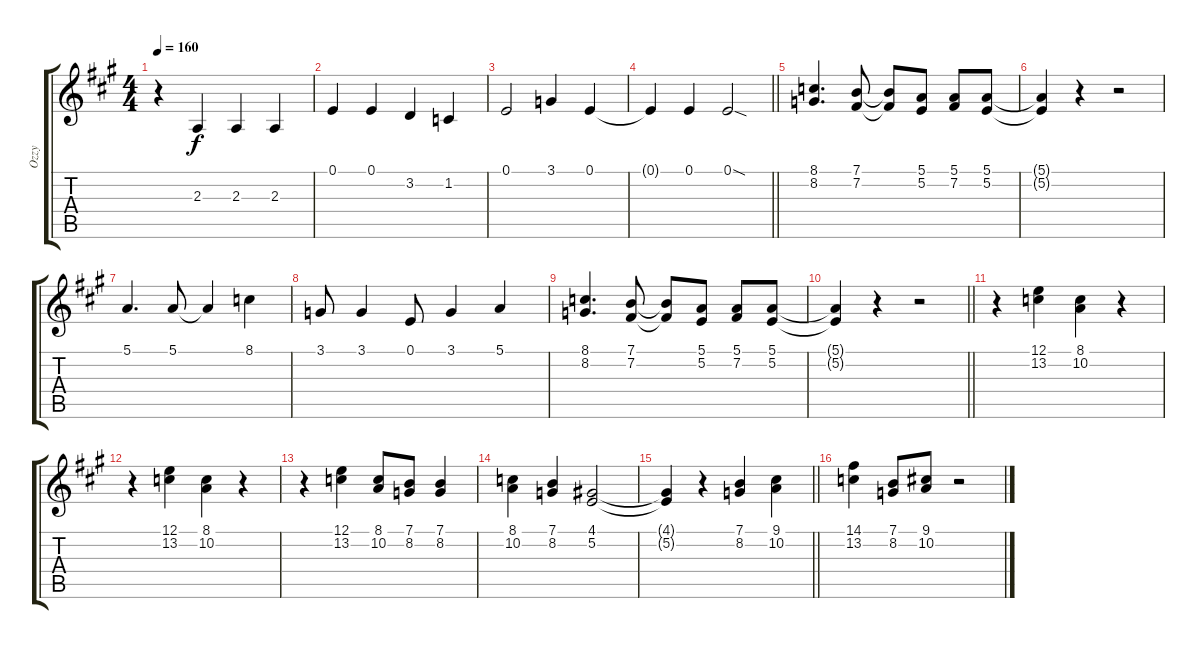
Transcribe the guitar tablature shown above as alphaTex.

\track ("Ozzy" "Ozzy") {instrument sopranosax}
\staff {score tabs}
\tuning (E4 B3 G3 D3 A2 E2) {hide}
\ts (4 4)
\tempo 160
\clef g2
\ks a
r.4{dy f} 2.3.4 2.3.4 2.3.4 |
0.1.4 0.1.4 3.2.4 1.2.4 |
0.1.2 3.1.4 0.1.4 |
\barLineRight lightlight
0.1{t}.4 0.1.4 0.1{sod}.2 |
(8.1 8.2).4{d} (7.1 7.2).8 (7.1{t} 7.2{t}).8 (5.1 5.2).8 (5.1 7.2).8 (5.1 5.2).8 |
(5.1{t} 5.2{t}).4 r.4 r.2 |
5.1.4{d} 5.1.8 5.1{t}.4 8.1.4 |
3.1.8 3.1.4 0.1.8 3.1.4 5.1.4 |
(8.1 8.2).4{d} (7.1 7.2).8 (7.1{t} 7.2{t}).8 (5.1 5.2).8 (5.1 7.2).8 (5.1 5.2).8 |
\barLineRight lightlight
(5.1{t} 5.2{t}).4 r.4 r.2 |
r.4 (12.1 13.2).4 (8.1 10.2).4 r.4 |
r.4 (12.1 13.2).4 (8.1 10.2).4 r.4 |
r.4 (12.1 13.2).4 (8.1 10.2).8 (7.1 8.2).8 (7.1 8.2).4 |
(8.1 10.2).4 (7.1 8.2).4 (4.1 5.2).2 |
\barLineRight lightlight
(4.1{t} 5.2{t}).4 r.4 (7.1 8.2).4 (9.1 10.2).4 |
(14.1 13.2).4 (7.1 8.2).8 (9.1 10.2).8 r.2
